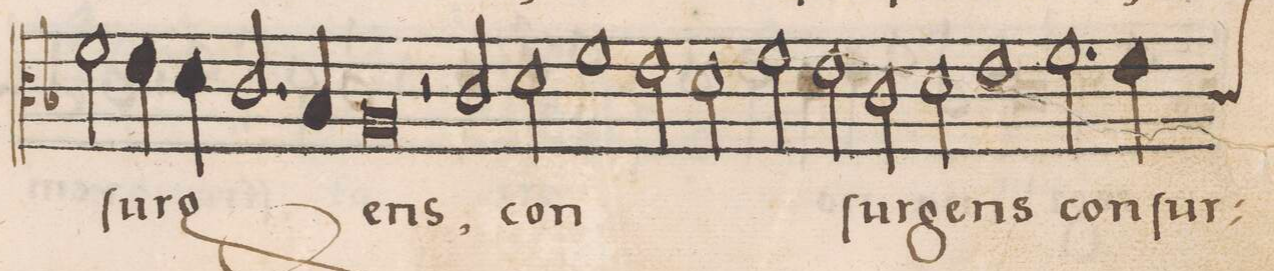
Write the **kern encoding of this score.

**kern	**text
*I"CANTVS	*
*clefC3	*
*k[b-]	*
*met(C)	*
*M2/1	*
2f\	.
4e\	-ſurg-
4d\	.
=68-	=68-
2.c/	.
4B-/	.
0A	-ens,
=69-	=69-
2r	.
2c/	con-
=70-	=70-
2d\	.
1f	.
2e\	.
=71-	=71-
2d\	.
2f\	.
2e\	.
2c\	-ſur-
=72-	=72-
2d\	-gens
1e	.
2.f\	con-
=73-	=73-
*custos:c	*
4e\	-ſur:
*	*ij
*-	*-
